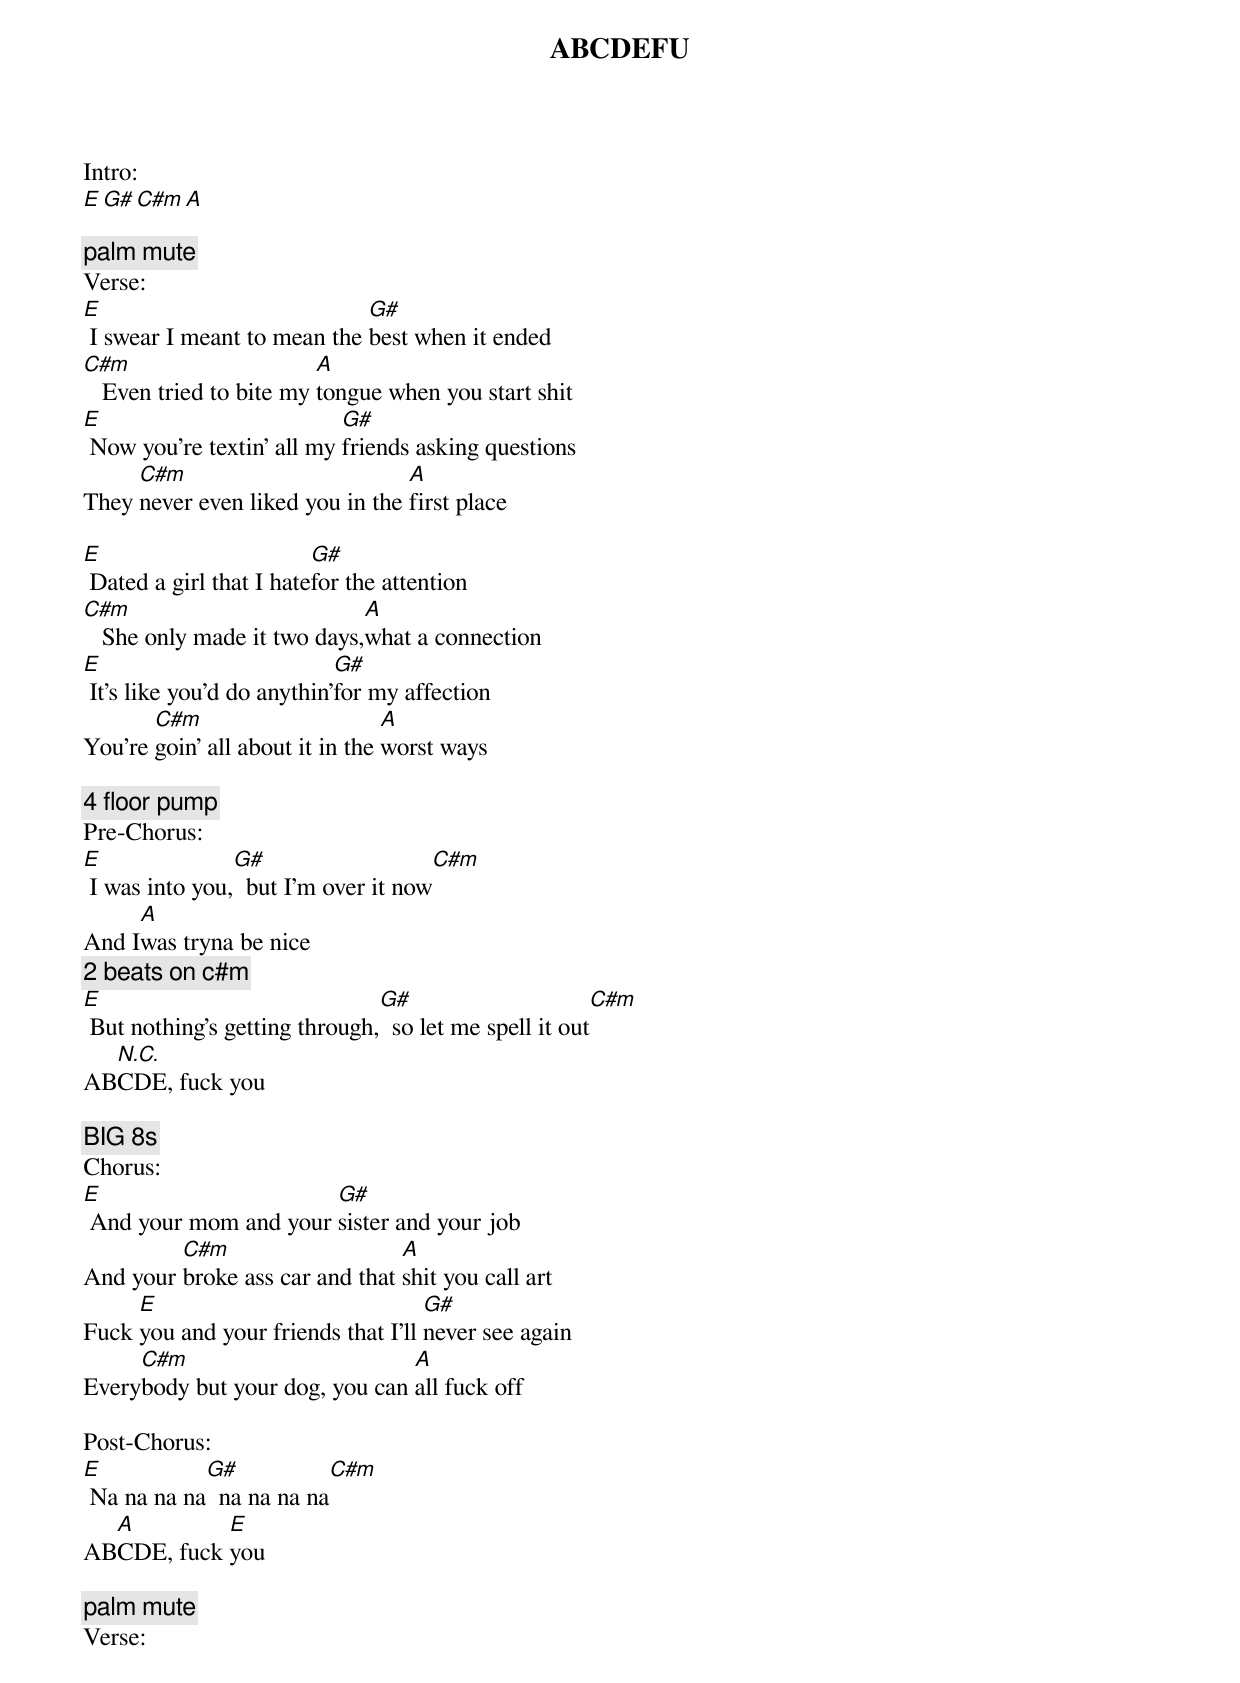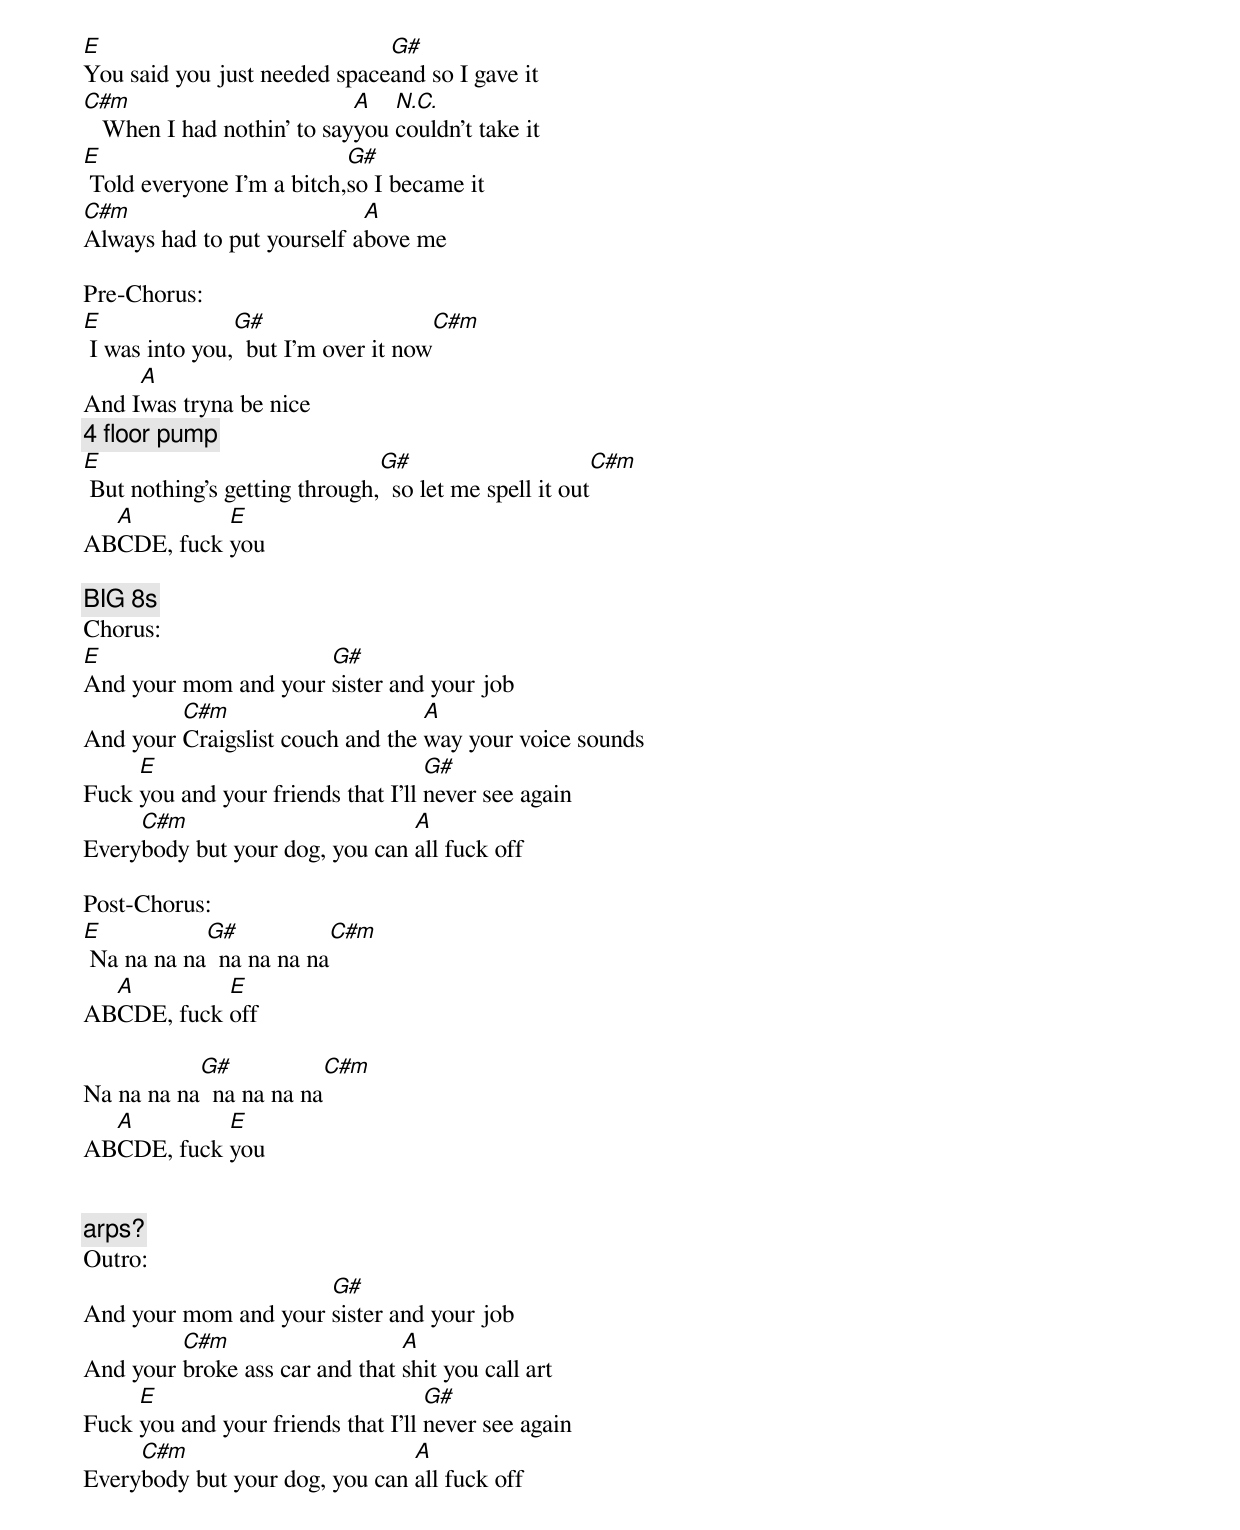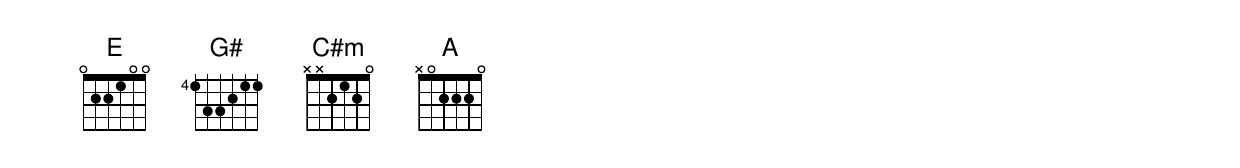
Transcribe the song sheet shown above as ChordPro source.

{title:ABCDEFU}
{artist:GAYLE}
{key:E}
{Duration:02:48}
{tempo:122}
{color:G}

Intro:
[E][G#][C#m][A]

{c: palm mute}
Verse:
[E] I swear I meant to mean the [G#]best when it ended
[C#m]   Even tried to bite my [A]tongue when you start shit
[E] Now you're textin' all my [G#]friends asking questions
They [C#m]never even liked you in the [A]first place

[E] Dated a girl that I hate[G#]for the attention
[C#m]   She only made it two days,[A]what a connection
[E] It's like you'd do anythin'[G#]for my affection
You're [C#m]goin' all about it in the [A]worst ways

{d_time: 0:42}
{c: 4 floor pump}
Pre-Chorus:
[E] I was into you,[G#]  but I'm over it now[C#m]
And I[A]was tryna be nice
{c:2 beats on c#m}
[E] But nothing's getting through,[G#]  so let me spell it out[C#m]
AB[N.C.]CDE, fuck you

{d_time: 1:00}
{c: BIG 8s}
Chorus:
[E] And your mom and your [G#]sister and your job
And your [C#m]broke ass car and that [A]shit you call art
Fuck [E]you and your friends that I'll [G#]never see again
Every[C#m]body but your dog, you can [A]all fuck off

Post-Chorus:
[E] Na na na na[G#]  na na na na[C#m]
AB[A]CDE, fuck [E]you

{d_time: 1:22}
{c: palm mute}
Verse:
[E]You said you just needed space[G#]and so I gave it
[C#m]   When I had nothin' to say[A]you [N.C.]couldn't take it
[E] Told everyone I'm a bitch,[G#]so I became it
[C#m]Always had to put yourself a[A]bove me

Pre-Chorus:
[E] I was into you,[G#]  but I'm over it now[C#m]
And I[A]was tryna be nice
{c: 4 floor pump}
[E] But nothing's getting through,[G#]  so let me spell it out[C#m]
AB[A]CDE, fuck [E]you

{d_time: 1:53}
{c: BIG 8s}
Chorus:
[E]And your mom and your [G#]sister and your job
And your [C#m]Craigslist couch and the [A]way your voice sounds
Fuck [E]you and your friends that I'll [G#]never see again
Every[C#m]body but your dog, you can [A]all fuck off

Post-Chorus:
[E] Na na na na[G#]  na na na na[C#m]
AB[A]CDE, fuck [E]off

Na na na na[G#]  na na na na[C#m]
AB[A]CDE, fuck [E]you

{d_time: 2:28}

{c: arps?}
Outro:
And your mom and your [G#]sister and your job
And your [C#m]broke ass car and that [A]shit you call art
Fuck [E]you and your friends that I'll [G#]never see again
Every[C#m]body but your dog, you can [A]all fuck off
